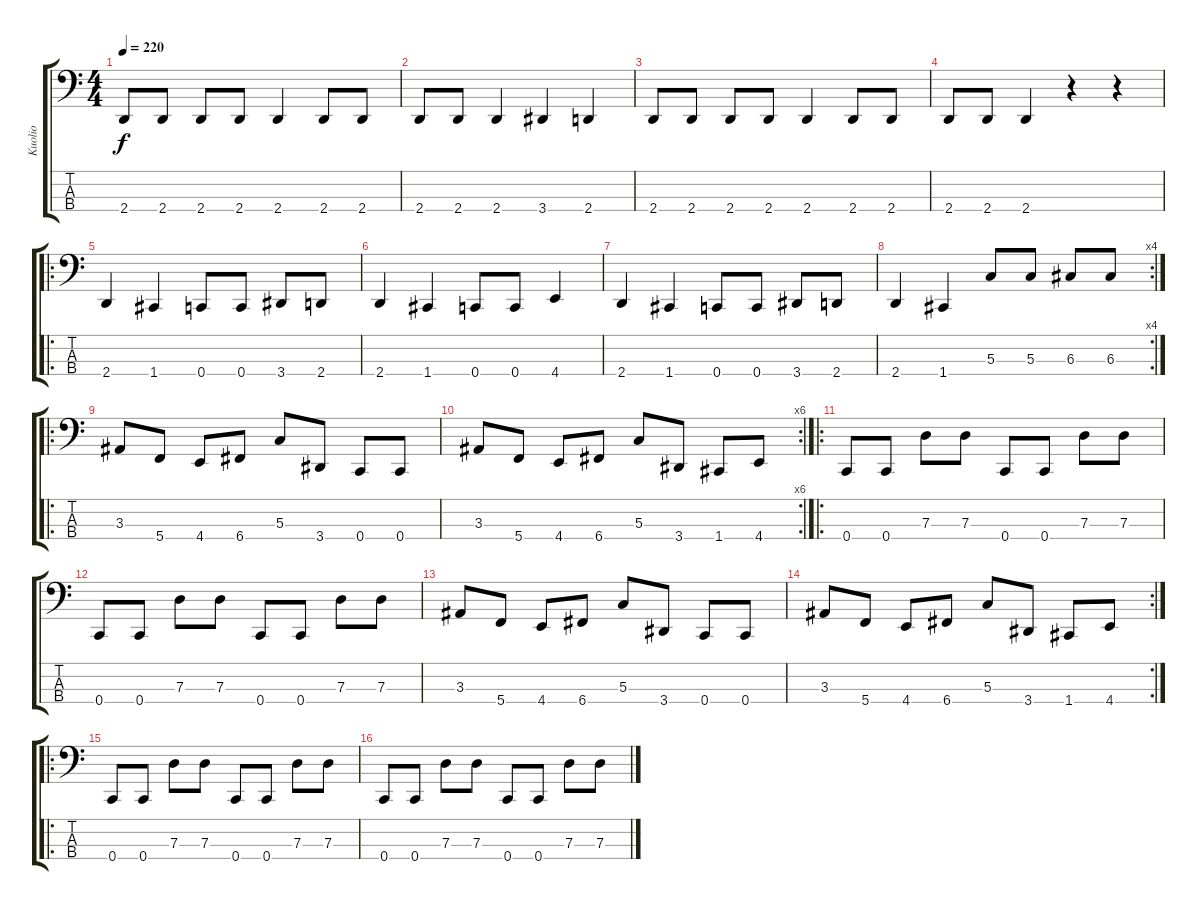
\track ("Kuolio" "Kuolio") {instrument electricbasspick}
\staff {score tabs}
\tuning (F2 C2 G1 C1) {hide}
\ts (4 4)
\tempo 220
\clef f4
\ks c
2.4.8{dy f} 2.4.8 2.4.8 2.4.8 2.4.4 2.4.8 2.4.8 |
2.4.8 2.4.8 2.4.4 3.4.4 2.4.4 |
2.4.8 2.4.8 2.4.8 2.4.8 2.4.4 2.4.8 2.4.8 |
2.4.8 2.4.8 2.4.4 r.4 r.4 |
\ro
2.4.4 1.4.4 0.4.8 0.4.8 3.4.8 2.4.8 |
2.4.4 1.4.4 0.4.8 0.4.8 4.4.4 |
2.4.4 1.4.4 0.4.8 0.4.8 3.4.8 2.4.8 |
\rc 4
2.4.4 1.4.4 5.3.8 5.3.8 6.3.8 6.3.8 |
\ro
3.3.8 5.4.8 4.4.8 6.4.8 5.3.8 3.4.8 0.4.8 0.4.8 |
\rc 6
3.3.8 5.4.8 4.4.8 6.4.8 5.3.8 3.4.8 1.4.8 4.4.8 |
\ro
0.4.8 0.4.8 7.3.8 7.3.8 0.4.8 0.4.8 7.3.8 7.3.8 |
0.4.8 0.4.8 7.3.8 7.3.8 0.4.8 0.4.8 7.3.8 7.3.8 |
3.3.8 5.4.8 4.4.8 6.4.8 5.3.8 3.4.8 0.4.8 0.4.8 |
\rc 2
3.3.8 5.4.8 4.4.8 6.4.8 5.3.8 3.4.8 1.4.8 4.4.8 |
\ro
0.4.8 0.4.8 7.3.8 7.3.8 0.4.8 0.4.8 7.3.8 7.3.8 |
0.4.8 0.4.8 7.3.8 7.3.8 0.4.8 0.4.8 7.3.8 7.3.8
